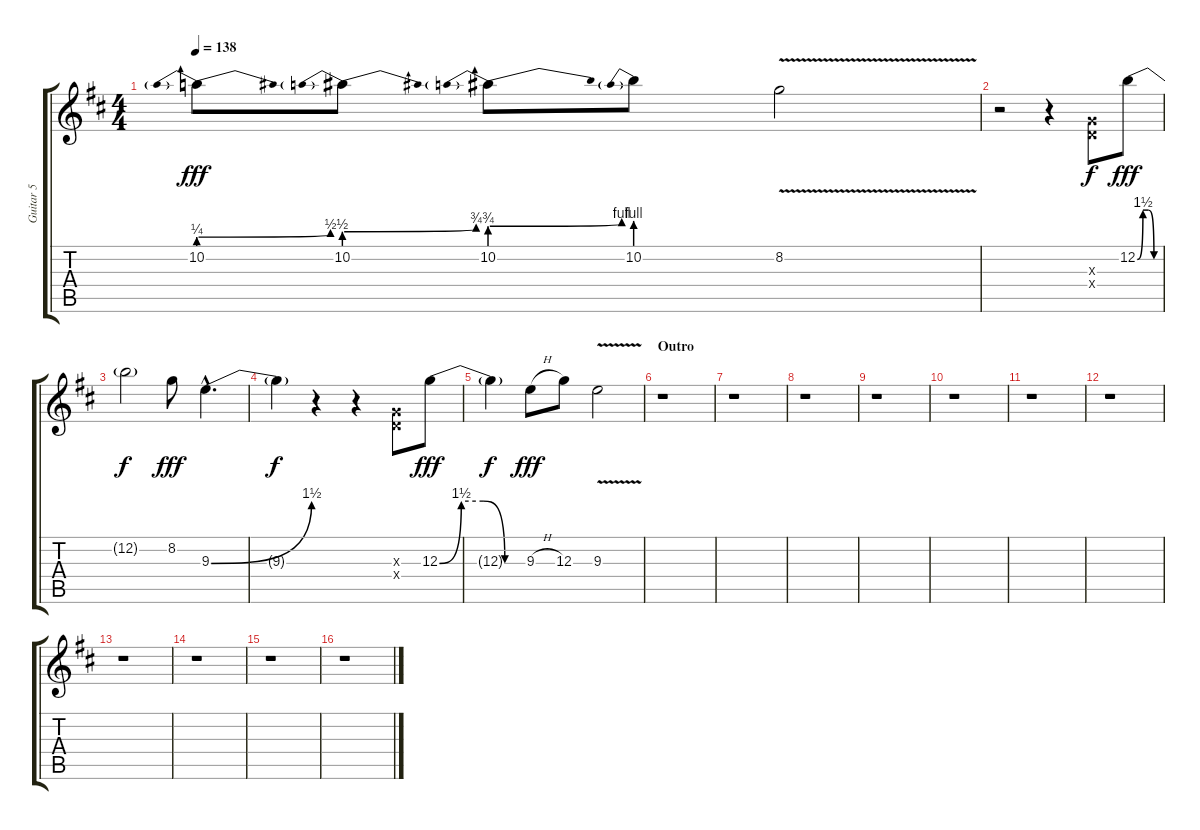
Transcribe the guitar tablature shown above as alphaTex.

\track ("Guitar 5" "Guitar 5") {instrument distortionguitar}
\staff {score tabs}
\tuning (E4 B3 G3 D3 A2 E2) {hide}
\ts (4 4)
\tempo 138
\clef g2
\ks d
10.2{be (prebendbend 0 1 60 2)}.8{dy fff} 10.2{be (prebendbend 0 2 60 3)}.8 10.2{be (prebendbend 0 3 60 4)}.8 10.2{be (prebend 0 4 60 4)}.8 8.2{v}.2 |
r.2 r.4 (0.3{x} 0.4{x}).8{dy f} 12.2{be (custom 0 0 15 6 30 6 45 0 60 0)}.8{dy fff} |
12.2{t}.2{dy f} 8.2.8{dy fff} 9.3{be (bend 0 0 60 6) hac}.4{d} |
9.3{t}.4{dy f} r.4 r.4 (0.3{x} 0.4{x}).8 12.3{be (custom 0 0 15 6 30 6 45 0 60 0)}.8{dy fff} |
12.3{t}.4{dy f} 9.3{h}.8{dy fff} 12.3.8 9.3{v}.2 |
\section ("" "Outro")
r.1 |
r.1 |
r.1 |
r.1 |
r.1 |
r.1 |
r.1 |
r.1 |
r.1 |
r.1 |
r.1
